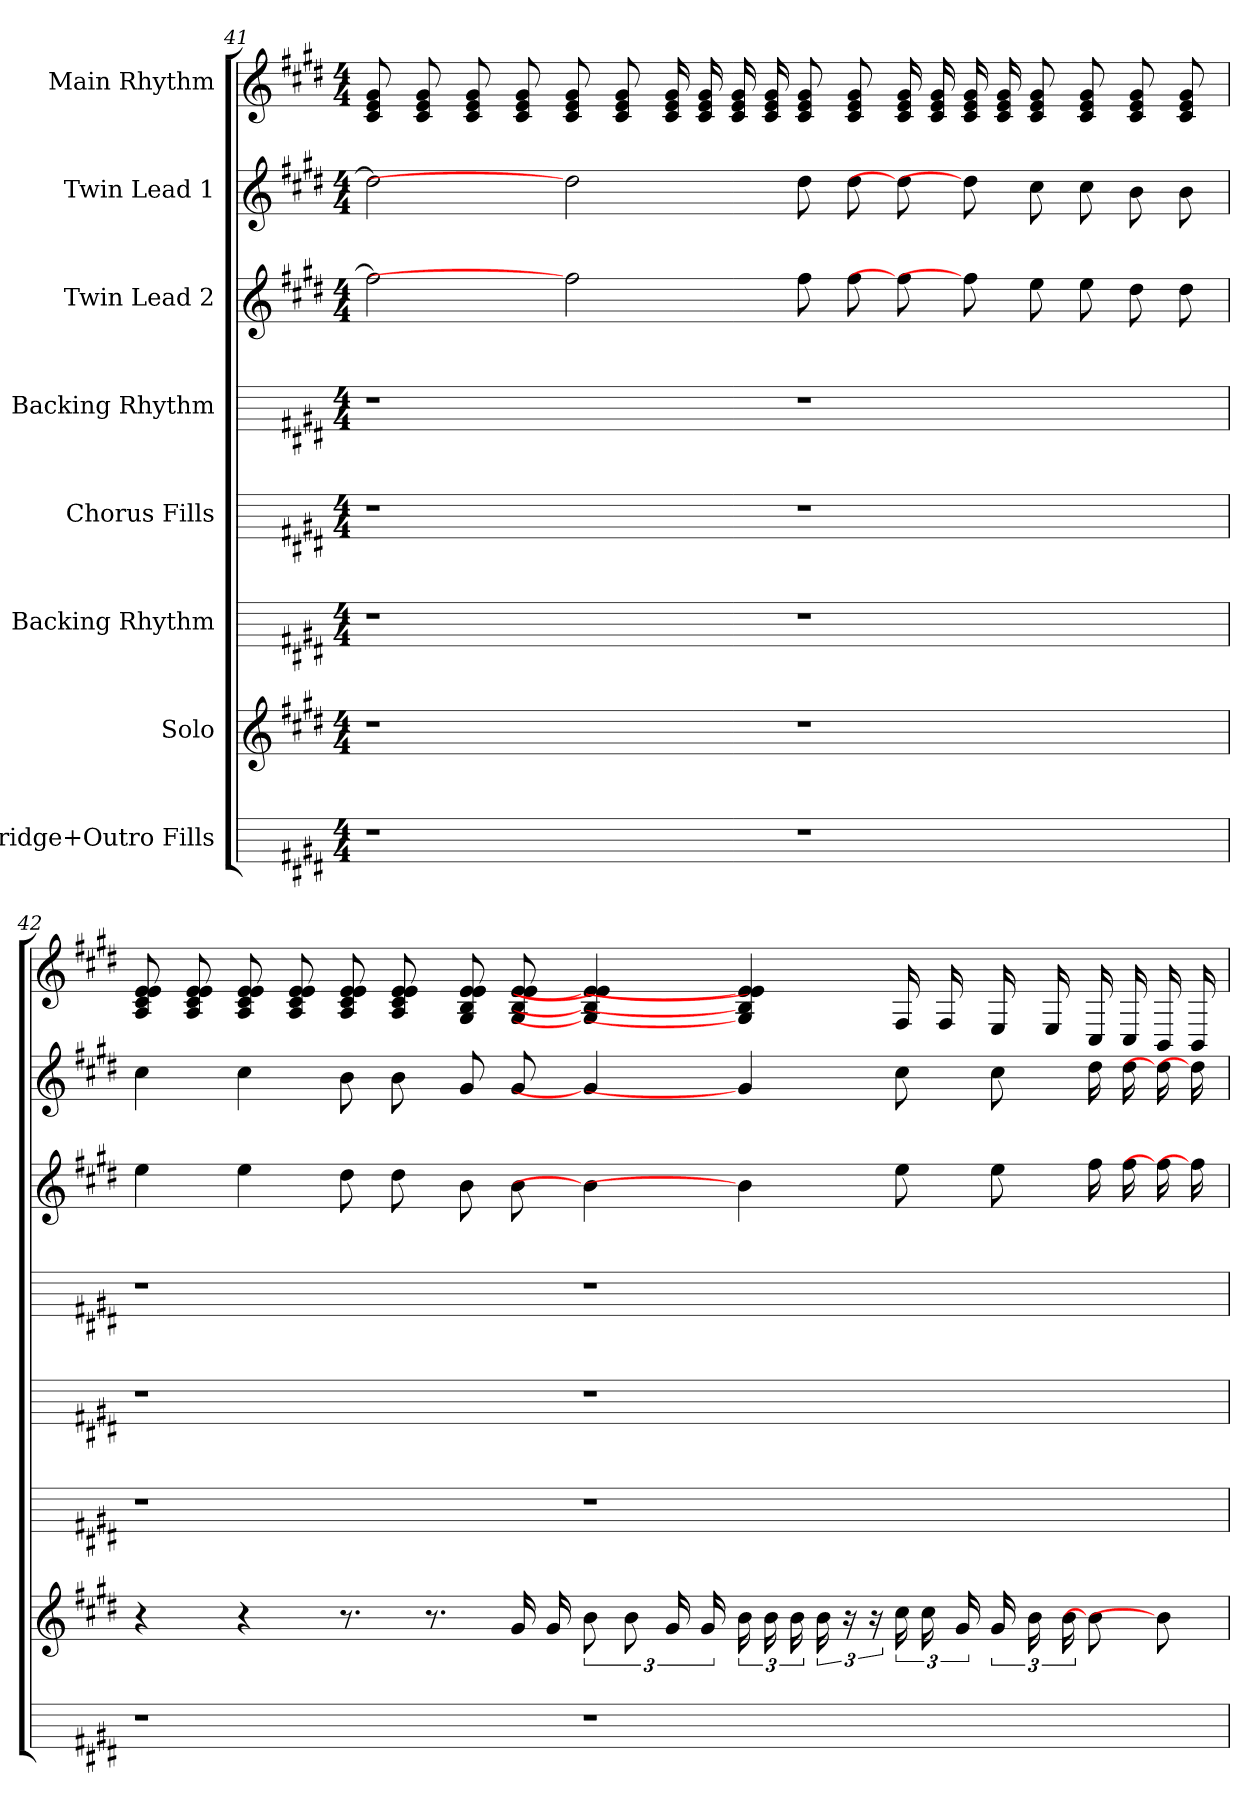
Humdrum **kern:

**kern	**kern	**kern	**kern	**kern	**kern	**kern	**kern
*part8	*part7	*part6	*part5	*part4	*part3	*part2	*part1
*staff8	*staff7	*staff6	*staff5	*staff4	*staff3	*staff2	*staff1
*I"Bridge+Outro Fills	*I"Solo	*I"Backing Rhythm	*I"Chorus Fills	*I"Backing Rhythm	*I"Twin Lead 2	*I"Twin Lead 1	*I"Main Rhythm
*	*	*	*	*	*	*	*
*k[f#c#g#d#]	*k[f#c#g#d#]	*k[f#c#g#d#]	*k[f#c#g#d#]	*k[f#c#g#d#]	*k[f#c#g#d#]	*k[f#c#g#d#]	*k[f#c#g#d#]
*M4/4	*M4/4	*M4/4	*M4/4	*M4/4	*M4/4	*M4/4	*M4/4
=41	=41	=41	=41	=41	=41	=41	=41
1r	1r	1r	1r	1r	2ff#]	2dd#]	8g# 8e 8c#
.	.	.	.	.	.	.	8g# 8e 8c#
.	.	.	.	.	.	.	8g# 8e 8c#
.	.	.	.	.	.	.	8g# 8e 8c#
.	.	.	.	.	2ff#]	2dd#]	8g# 8e 8c#
.	.	.	.	.	.	.	8g# 8e 8c#
.	.	.	.	.	.	.	16g# 16e 16c#
.	.	.	.	.	.	.	16g# 16e 16c#
.	.	.	.	.	.	.	16g# 16e 16c#
.	.	.	.	.	.	.	16g# 16e 16c#
1r	1r	1r	1r	1r	8ff#	8dd#	8g# 8e 8c#
.	.	.	.	.	8ff#	8dd#	8g# 8e 8c#
.	.	.	.	.	8ff#]	8dd#]	16g# 16e 16c#
.	.	.	.	.	.	.	16g# 16e 16c#
.	.	.	.	.	8ff#]	8dd#]	16g# 16e 16c#
.	.	.	.	.	.	.	16g# 16e 16c#
.	.	.	.	.	8ee	8cc#	8g# 8e 8c#
.	.	.	.	.	8ee	8cc#	8g# 8e 8c#
.	.	.	.	.	8dd#	8b	8g# 8e 8c#
.	.	.	.	.	8dd#	8b	8g# 8e 8c#
=42	=42	=42	=42	=42	=42	=42	=42
1r	4r	1r	1r	1r	4ee	4cc#	8e 8e 8c# 8A
.	.	.	.	.	.	.	8e 8e 8c# 8A
.	4r	.	.	.	4ee	4cc#	8e 8e 8c# 8A
.	.	.	.	.	.	.	8e 8e 8c# 8A
.	8.r	.	.	.	8dd#	8b	8e 8e 8c# 8A
.	.	.	.	.	8dd#	8b	8e 8e 8c# 8A
.	8.r	.	.	.	.	.	.
.	.	.	.	.	8b	8g#	8e 8e 8B 8G#
.	16g#	.	.	.	8b	8g#	8e 8e 8B 8G#
.	16g#	.	.	.	.	.	.
1r	12b	1r	1r	1r	4b]	4g#]	4e] 4e] 4B] 4G#]
.	12b	.	.	.	.	.	.
.	24g#	.	.	.	.	.	.
.	24g#	.	.	.	.	.	.
.	24b	.	.	.	4b]	4g#]	4e] 4e] 4B] 4G#]
.	24b	.	.	.	.	.	.
.	24b	.	.	.	.	.	.
.	24b	.	.	.	.	.	.
.	24r	.	.	.	.	.	.
.	24r	.	.	.	.	.	.
.	24cc#	.	.	.	8ee	8cc#	16F#
.	24cc#	.	.	.	.	.	.
.	.	.	.	.	.	.	16F#
.	24g#	.	.	.	.	.	.
.	24g#	.	.	.	8ee	8cc#	16E
.	24b	.	.	.	.	.	.
.	.	.	.	.	.	.	16E
.	24b	.	.	.	.	.	.
.	8b]	.	.	.	16ff#	16dd#	16C#
.	.	.	.	.	16ff#	16dd#	16C#
.	8b]	.	.	.	16ff#]	16dd#]	16BB
.	.	.	.	.	16ff#]	16dd#]	16BB
=	=	=	=	=	=	=	=
*-	*-	*-	*-	*-	*-	*-	*-
